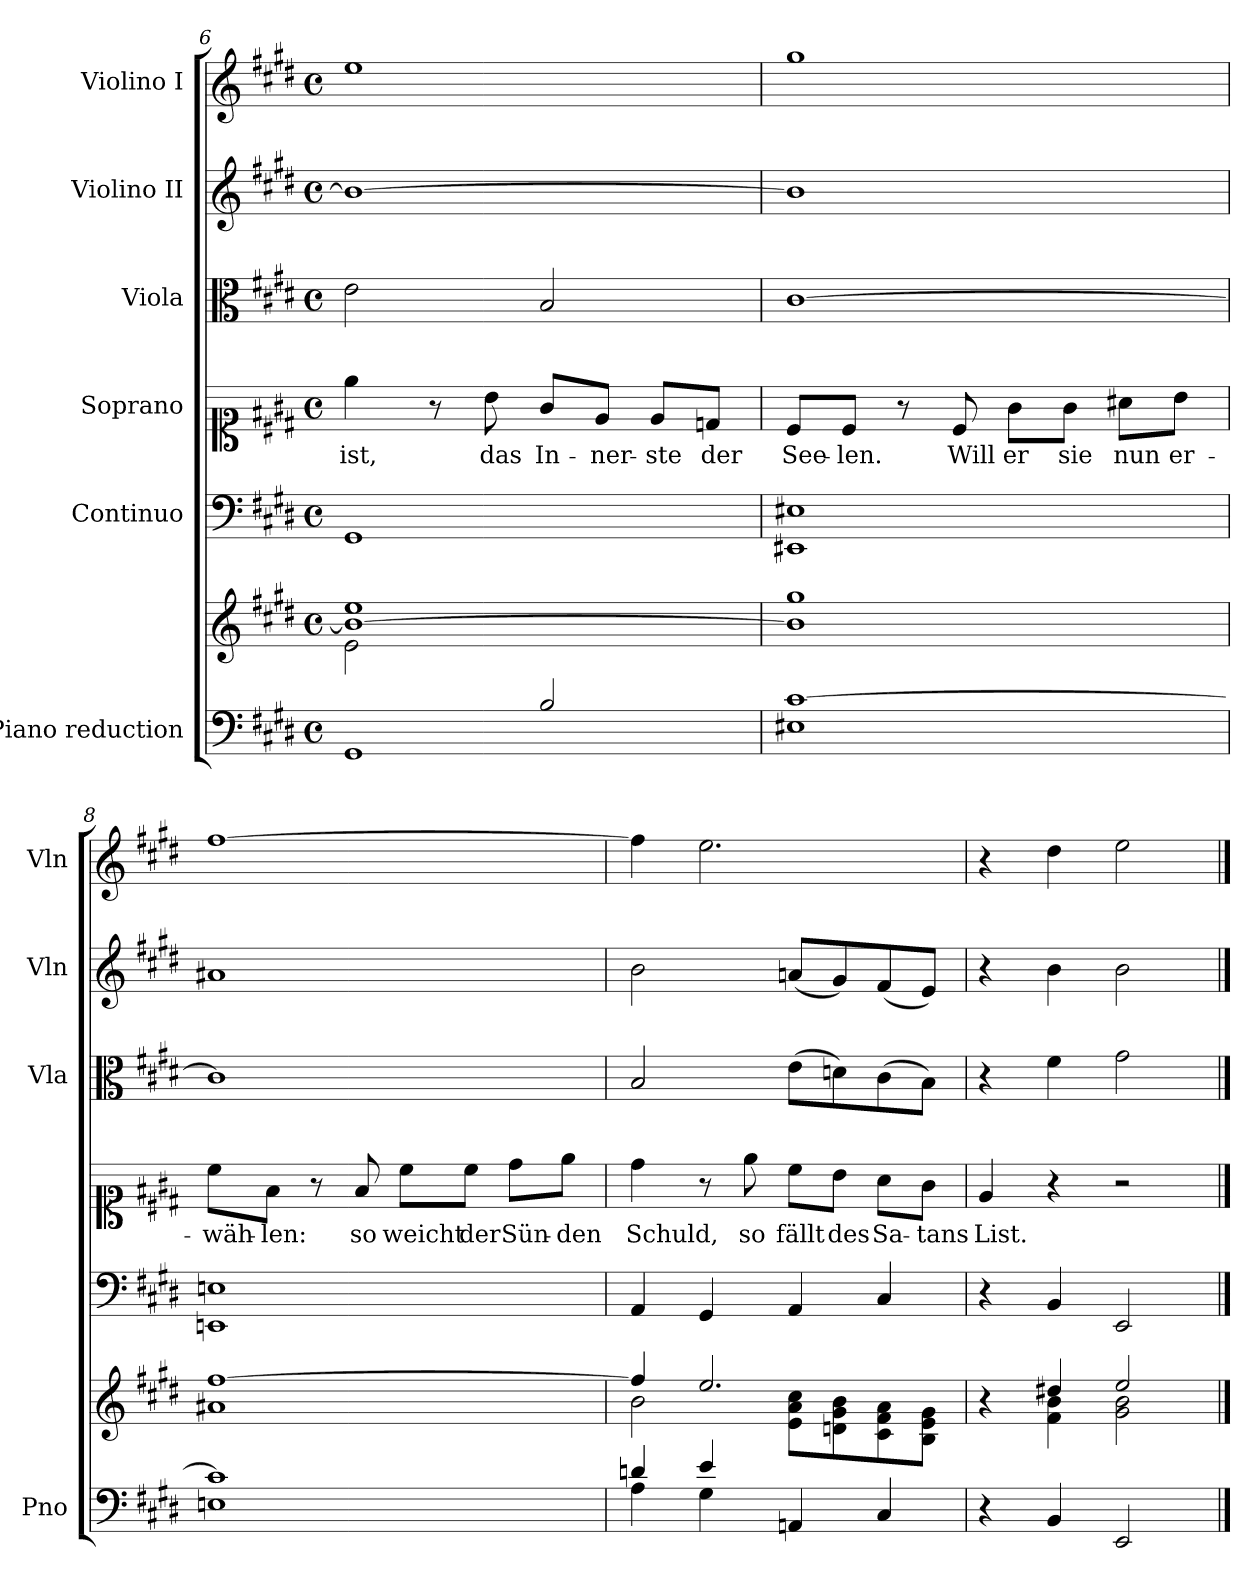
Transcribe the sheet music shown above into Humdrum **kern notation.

**kern	**kern	**kern	**kern	**text	**kern	**kern	**kern
*part6	*part6	*part5	*part4	*part4	*part3	*part2	*part1
*staff7	*staff6	*staff5	*staff4	*staff4	*staff3	*staff2	*staff1
*I"Piano reduction	*	*I"Continuo	*I"Soprano	*	*I"Viola	*I"Violino II	*I"Violino I
*I'Pno	*	*	*	*	*I'Vla	*I'Vln	*I'Vln
*clefF4	*clefG2	*clefF4	*clefC1	*	*clefC3	*clefG2	*clefG2
*k[f#c#g#d#]	*k[f#c#g#d#]	*k[f#c#g#d#]	*k[f#c#g#d#]	*	*k[f#c#g#d#]	*k[f#c#g#d#]	*k[f#c#g#d#]
*M4/4	*M4/4	*M4/4	*M4/4	*	*M4/4	*M4/4	*M4/4
*met(c)	*met(c)	*met(c)	*met(c)	*	*met(c)	*met(c)	*met(c)
=6	=6	=6	=6	=6	=6	=6	=6
*^	*^	*	*	*	*	*	*
!	!	!	!	!	!	!LO:LY:b	!	!	!
2ryy	1GG#	1b_ 1ee	2e\	1GG#	4ee\	ist,	2e\	1b_	1ee
.	.	.	.	.	8r	.	.	.	.
!	!	!	!	!	!	!LO:LY:b	!	!	!
.	.	.	.	.	8b\	das	.	.	.
!	!	!	!	!	!	!LO:LY:b	!	!	!
2B/	.	.	2ryy	.	8g#/L	In-	2B/	.	.
!	!	!	!	!	!	!LO:LY:b	!	!	!
.	.	.	.	.	8e/J	-ner-	.	.	.
!	!	!	!	!	!	!LO:LY:b	!	!	!
.	.	.	.	.	8e/L	-ste	.	.	.
!	!	!	!	!	!	!LO:LY:b	!	!	!
.	.	.	.	.	8dn/J	der	.	.	.
*	*	*v	*v	*	*	*	*	*	*
!!LO:PB:g=z
=7	=7	=7	=7	=7	=7	=7	=7	=7
*	*	*	*^	*	*	*	*	*
!	!	!	!	!	!	!LO:LY:b	!	!	!
[1c#	1E#X	1b] 1gg#	1EE#X	1E#X!	8c#/L	See-	[1c#	1b]	1gg#
!	!	!	!	!	!	!LO:LY:b	!	!	!
.	.	.	.	.	8c#/J	-len.	.	.	.
.	.	.	.	.	8r	.	.	.	.
!	!	!	!	!	!	!LO:LY:b	!	!	!
.	.	.	.	.	8c#/	Will	.	.	.
!	!	!	!	!	!	!LO:LY:b	!	!	!
.	.	.	.	.	8g#\L	er	.	.	.
!	!	!	!	!	!	!LO:LY:b	!	!	!
.	.	.	.	.	8g#\J	sie	.	.	.
!	!	!	!	!	!	!LO:LY:b	!	!	!
.	.	.	.	.	8a#X\L	nun	.	.	.
!	!	!	!	!	!	!LO:LY:b	!	!	!
.	.	.	.	.	8b\J	er-	.	.	.
=8	=8	=8	=8	=8	=8	=8	=8	=8	=8
*	*	*^	*	*	*	*	*	*	*
!	!	!	!	!	!	!	!LO:LY:b	!	!	!
1c#]	1En	[1ff#	1a#X	1EEn	1En!	8cc#\L	-wäh-	1c#]	1a#X	[1ff#
!	!	!	!	!	!	!	!LO:LY:b	!	!	!
.	.	.	.	.	.	8f#\J	-len:	.	.	.
.	.	.	.	.	.	8r	.	.	.	.
!	!	!	!	!	!	!	!LO:LY:b	!	!	!
.	.	.	.	.	.	8f#/	so	.	.	.
!	!	!	!	!	!	!	!LO:LY:b	!	!	!
.	.	.	.	.	.	8cc#\L	weicht	.	.	.
!	!	!	!	!	!	!	!LO:LY:b	!	!	!
.	.	.	.	.	.	8cc#\J	der	.	.	.
!	!	!	!	!	!	!	!LO:LY:b	!	!	!
.	.	.	.	.	.	8dd#\L	Sün-	.	.	.
!	!	!	!	!	!	!	!LO:LY:b	!	!	!
.	.	.	.	.	.	8ee\J	-den	.	.	.
*	*	*	*	*v	*v	*	*	*	*	*
=9	=9	=9	=9	=9	=9	=9	=9	=9	=9
!	!	!	!	!	!	!LO:LY:b	!	!	!
4dn/	4A\	4ff#/]	2b\	4AA/	4dd#\	Schuld,	2B/	2b\	4ff#\]
4e/	4G#\	2.ee/	.	4GG#/	8r	.	.	.	2.ee\
!	!	!	!	!	!	!LO:LY:b	!	!	!
.	.	.	.	.	8ee\	so	.	.	.
!	!	!	!	!	!	!LO:LY:b	!	!	!
4AAn/	2ryy	.	8e\ 8a\ 8cc#\L	4AA/	8cc#\L	fällt	(>8e\L	(<8an/L	.
!	!	!	!	!	!	!LO:LY:b	!	!	!
.	.	.	8dn\ 8g#\ 8b\	.	8b\J	des	8dn\)	8g#/)	.
!	!	!	!	!	!	!LO:LY:b	!	!	!
4C#/	.	.	8c#\ 8f#\ 8a\	4C#/	8a\L	Sa-	(>8c#\	(<8f#/	.
!	!	!	!	!	!	!LO:LY:b	!	!	!
.	.	.	8B\ 8e\ 8g#\J	.	8g#\J	-tans	8B\J)	8e/J)	.
*v	*v	*	*	*	*	*	*	*	*
=10	=10	=10	=10	=10	=10	=10	=10	=10
!	!	!	!	!	!LO:LY:b	!	!	!
4r	4r	4ryy	4r	4e/	List.	4r	4r	4r
4BB/	4dd#X/	4f#\ 4b\	4BB/	4r	.	4f#\	4b\	4dd#\
2EE/	2ee/	2g#\ 2b\	2EE/	2r	.	2g#\	2b\	2ee\
*	*v	*v	*	*	*	*	*	*
==	==	==	==	==	==	==	==
*-	*-	*-	*-	*-	*-	*-	*-
